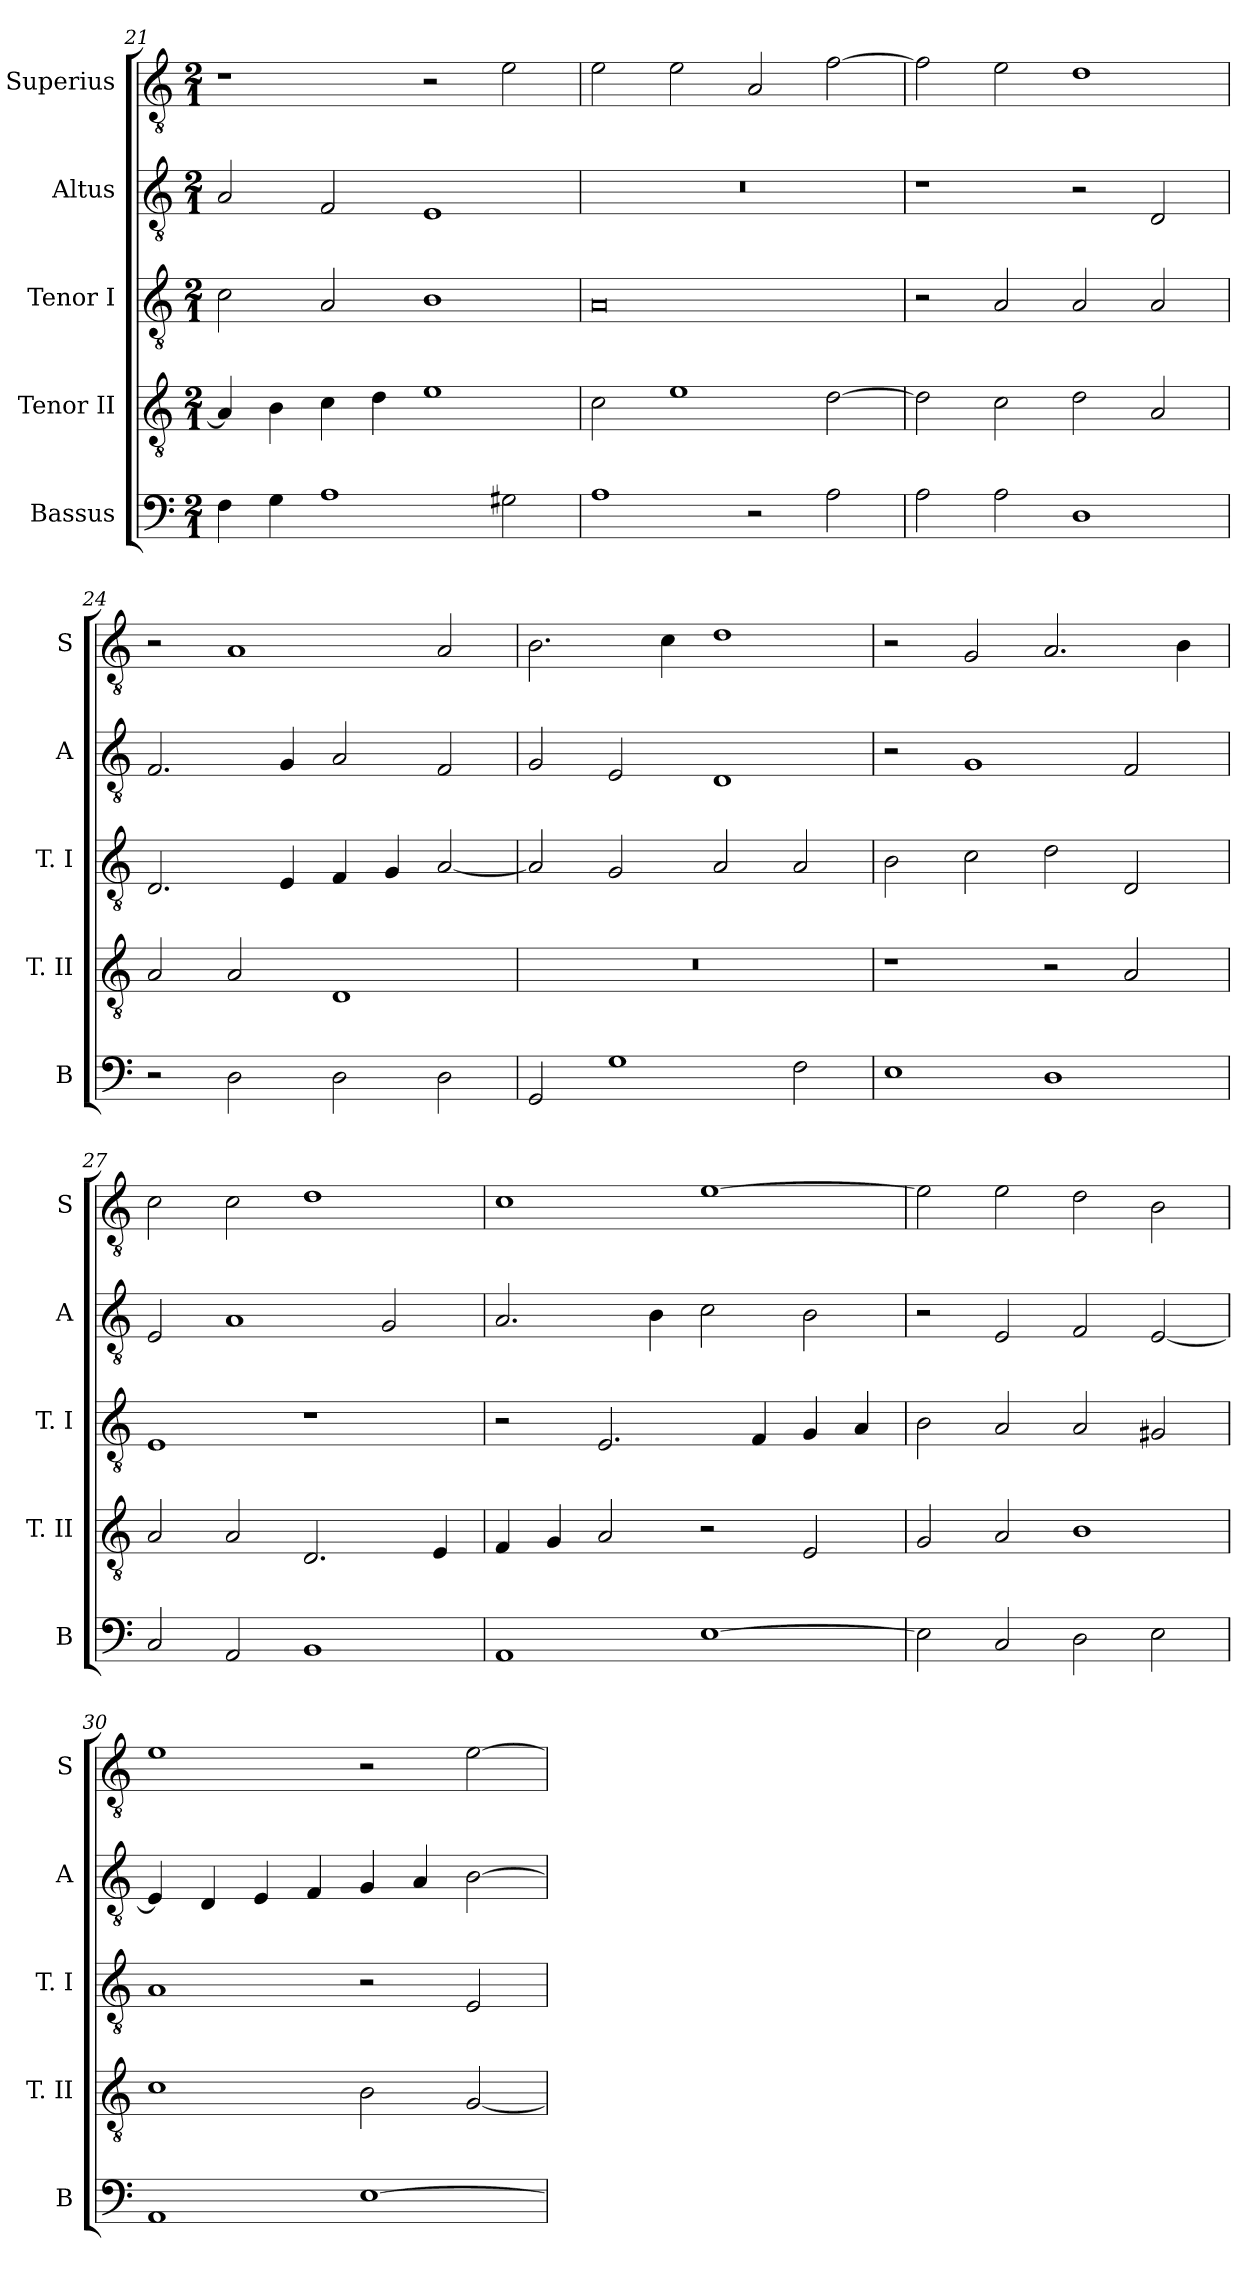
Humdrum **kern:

**kern	**kern	**kern	**kern	**kern
*part5	*part4	*part3	*part2	*part1
*staff5	*staff4	*staff3	*staff2	*staff1
*I"Bassus	*I"Tenor II	*I"Tenor I	*I"Altus	*I"Superius
*I'B	*I'T. II	*I'T. I	*I'A	*I'S
*clefF4	*clefGv2	*clefGv2	*clefGv2	*clefGv2
*k[]	*k[]	*k[]	*k[]	*k[]
*C:	*C:	*C:	*C:	*C:
*M2/1	*M2/1	*M2/1	*M2/1	*M2/1
=21	=21	=21	=21	=21
4F	4A]	2c	2A	1r
4G	4B	.	.	.
1A	4c	2A	2F	.
.	4d	.	.	.
.	1e	1B	1E	2r
2G#X	.	.	.	2e
=22	=22	=22	=22	=22
1A	2c	0A	0r	2e
.	1e	.	.	2e
2r	.	.	.	2A
2A	[2d	.	.	[2f
=23	=23	=23	=23	=23
2A	2d]	2r	1r	2f]
2A	2c	2A	.	2e
1D	2d	2A	2r	1d
.	2A	2A	2D	.
=24	=24	=24	=24	=24
2r	2A	2.D	2.F	2r
2D	2A	.	.	1A
.	.	4E	4G	.
2D	1D	4F	2A	.
.	.	4G	.	.
2D	.	[2A	2F	2A
=25	=25	=25	=25	=25
2GG	0r	2A]	2G	2.B
1G	.	2G	2E	.
.	.	.	.	4c
.	.	2A	1D	1d
2F	.	2A	.	.
=26	=26	=26	=26	=26
1E	1r	2B	2r	2r
.	.	2c	1G	2G
1D	2r	2d	.	2.A
.	2A	2D	2F	.
.	.	.	.	4B
=27	=27	=27	=27	=27
2C	2A	1E	2E	2c
2AA	2A	.	1A	2c
1BB	2.D	1r	.	1d
.	.	.	2G	.
.	4E	.	.	.
=28	=28	=28	=28	=28
1AA	4F	2r	2.A	1c
.	4G	.	.	.
.	2A	2.E	.	.
.	.	.	4B	.
[1E	2r	.	2c	[1e
.	.	4F	.	.
.	2E	4G	2B	.
.	.	4A	.	.
=29	=29	=29	=29	=29
2E]	2G	2B	2r	2e]
2C	2A	2A	2E	2e
2D	1B	2A	2F	2d
2E	.	2G#X	[2E	2B
=30	=30	=30	=30	=30
1AA	1c	1A	4E]	1e
.	.	.	4D	.
.	.	.	4E	.
.	.	.	4F	.
[1E	2B	2r	4G	2r
.	.	.	4A	.
.	[2G	2E	[2B	[2e
=	=	=	=	=
*-	*-	*-	*-	*-
